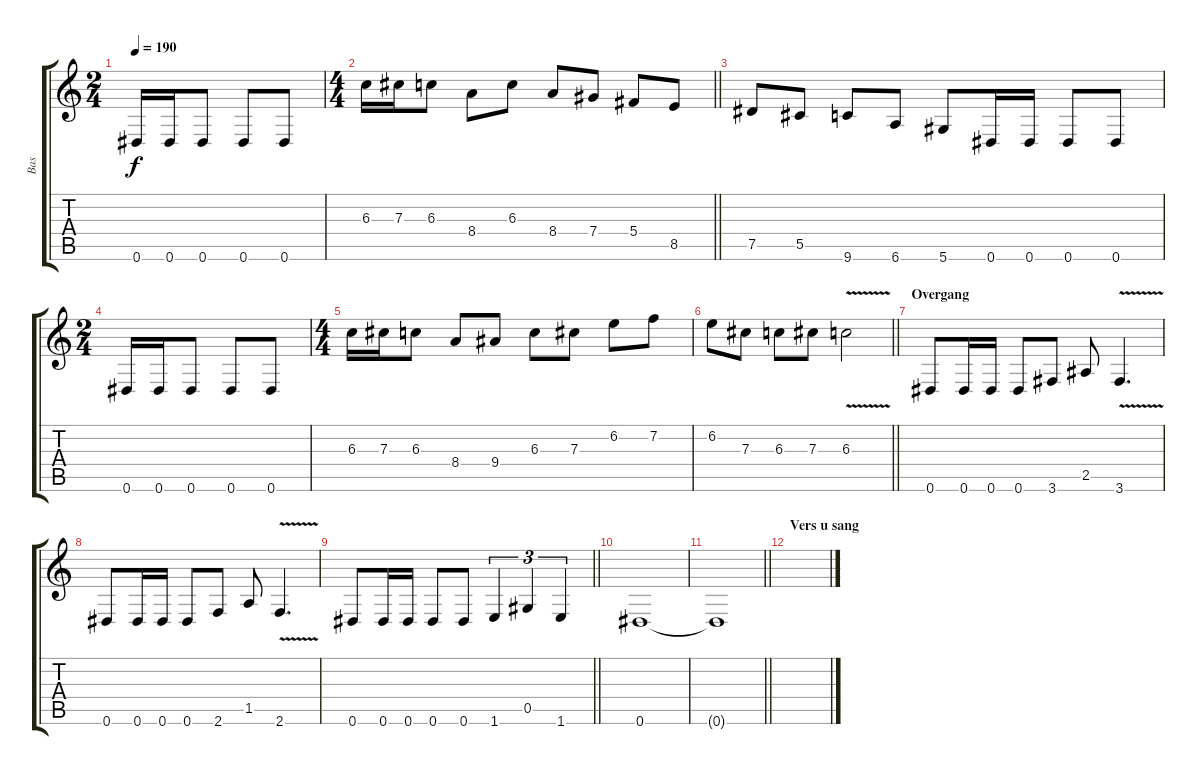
\track ("Bas" "Bas") {instrument electricbassfinger}
\staff {score tabs}
\tuning (Eb4 Bb3 Gb3 Db3 Ab2 Eb2) {hide}
\ts (2 4)
\tempo 190
\clef g2
\ks c
0.6.16{dy f} 0.6.16 0.6.8 0.6.8 0.6.8 |
\ts (4 4)
\barLineRight lightlight
6.3.16 7.3.16 6.3.8 8.4.8 6.3.8 8.4.8 7.4.8 5.4.8 8.5.8 |
7.5.8 5.5.8 9.6.8 6.6.8 5.6.8 0.6.16 0.6.16 0.6.8 0.6.8 |
\ts (2 4)
0.6.16 0.6.16 0.6.8 0.6.8 0.6.8 |
\ts (4 4)
6.3.16 7.3.16 6.3.8 8.4.8 9.4.8 6.3.8 7.3.8 6.2.8 7.2.8 |
\barLineRight lightlight
6.2.8 7.3.8 6.3.8 7.3.8 6.3{v}.2 |
\section ("" "Overgang")
0.6.8 0.6.16 0.6.16 0.6.8 3.6.8 2.5.8 3.6{v}.4{d} |
0.6.8 0.6.16 0.6.16 0.6.8 2.6.8 1.5.8 2.6{v}.4{d} |
\barLineRight lightlight
0.6.8 0.6.16 0.6.16 0.6.8 0.6.8 1.6.4{tu (3 2)} 0.5.4{tu (3 2)} 1.6.4{tu (3 2)} |
0.6.1 |
\barLineRight lightlight
0.6{t}.1 |
\section ("" "Vers u sang")
